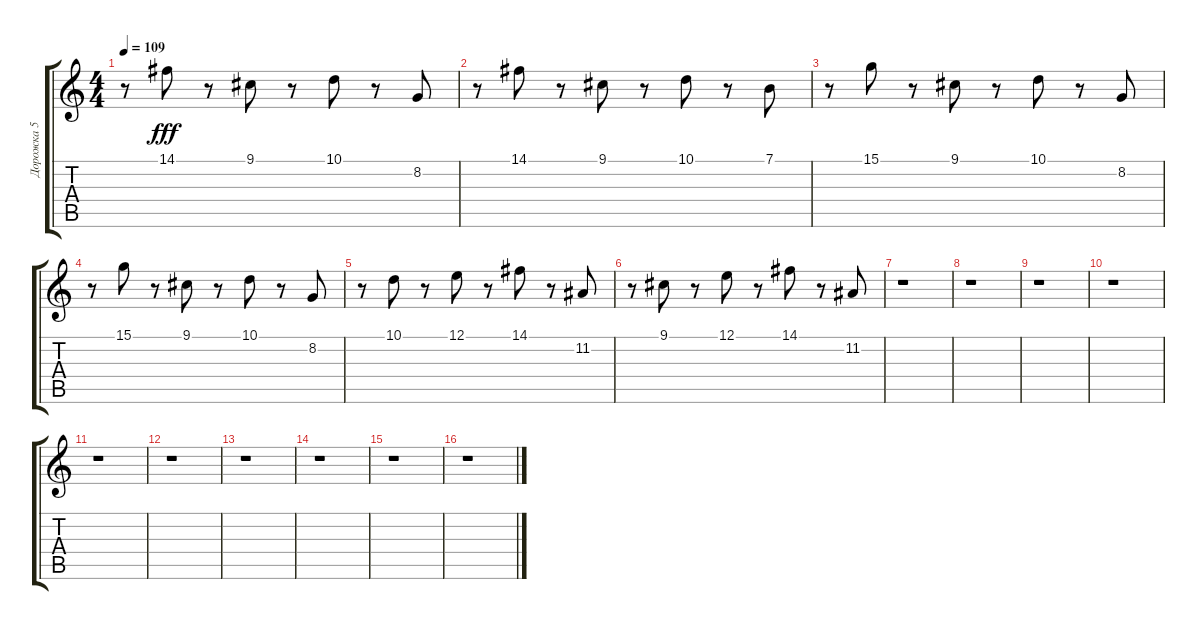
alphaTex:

\track ("Дорожка 5" "Дорожка 5") {instrument fx1rain}
\staff {score tabs}
\tuning (E4 B3 G3 D3 A2 E2) {hide}
\ts (4 4)
\tempo 109
\clef g2
\ks c
r.8{dy fff} 14.1.8 r.8 9.1.8 r.8 10.1.8 r.8 8.2.8 |
r.8 14.1.8 r.8 9.1.8 r.8 10.1.8 r.8 7.1.8 |
r.8 15.1.8 r.8 9.1.8 r.8 10.1.8 r.8 8.2.8 |
r.8 15.1.8 r.8 9.1.8 r.8 10.1.8 r.8 8.2.8 |
r.8 10.1.8 r.8 12.1.8 r.8 14.1.8 r.8 11.2.8 |
r.8 9.1.8 r.8 12.1.8 r.8 14.1.8 r.8 11.2.8 |
r.1 |
r.1 |
r.1 |
r.1 |
r.1 |
r.1 |
r.1 |
r.1 |
r.1 |
r.1
